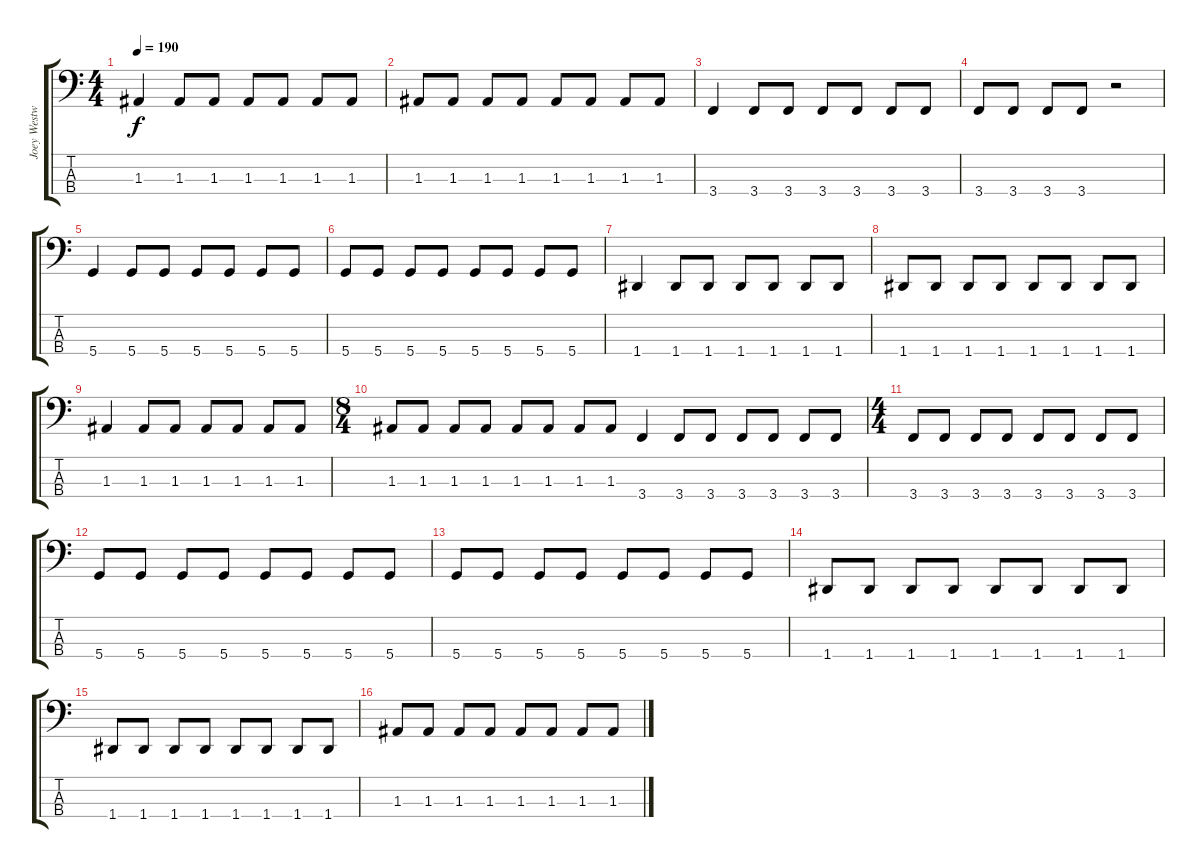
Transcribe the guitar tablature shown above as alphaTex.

\track ("Joey Westwood" "Joey Westw") {instrument electricbassfinger}
\staff {score tabs}
\tuning (G2 D2 A1 D1) {hide}
\ts (4 4)
\tempo 190
\clef f4
\ks c
1.3.4{dy f} 1.3.8 1.3.8 1.3.8 1.3.8 1.3.8 1.3.8 |
1.3.8 1.3.8 1.3.8 1.3.8 1.3.8 1.3.8 1.3.8 1.3.8 |
3.4.4 3.4.8 3.4.8 3.4.8 3.4.8 3.4.8 3.4.8 |
3.4.8 3.4.8 3.4.8 3.4.8 r.2 |
5.4.4 5.4.8 5.4.8 5.4.8 5.4.8 5.4.8 5.4.8 |
5.4.8 5.4.8 5.4.8 5.4.8 5.4.8 5.4.8 5.4.8 5.4.8 |
1.4.4 1.4.8 1.4.8 1.4.8 1.4.8 1.4.8 1.4.8 |
1.4.8 1.4.8 1.4.8 1.4.8 1.4.8 1.4.8 1.4.8 1.4.8 |
1.3.4 1.3.8 1.3.8 1.3.8 1.3.8 1.3.8 1.3.8 |
\ts (8 4)
1.3.8 1.3.8 1.3.8 1.3.8 1.3.8 1.3.8 1.3.8 1.3.8 3.4.4 3.4.8 3.4.8 3.4.8 3.4.8 3.4.8 3.4.8 |
\ts (4 4)
3.4.8 3.4.8 3.4.8 3.4.8 3.4.8 3.4.8 3.4.8 3.4.8 |
5.4.8 5.4.8 5.4.8 5.4.8 5.4.8 5.4.8 5.4.8 5.4.8 |
5.4.8 5.4.8 5.4.8 5.4.8 5.4.8 5.4.8 5.4.8 5.4.8 |
1.4.8 1.4.8 1.4.8 1.4.8 1.4.8 1.4.8 1.4.8 1.4.8 |
1.4.8 1.4.8 1.4.8 1.4.8 1.4.8 1.4.8 1.4.8 1.4.8 |
1.3.8 1.3.8 1.3.8 1.3.8 1.3.8 1.3.8 1.3.8 1.3.8
